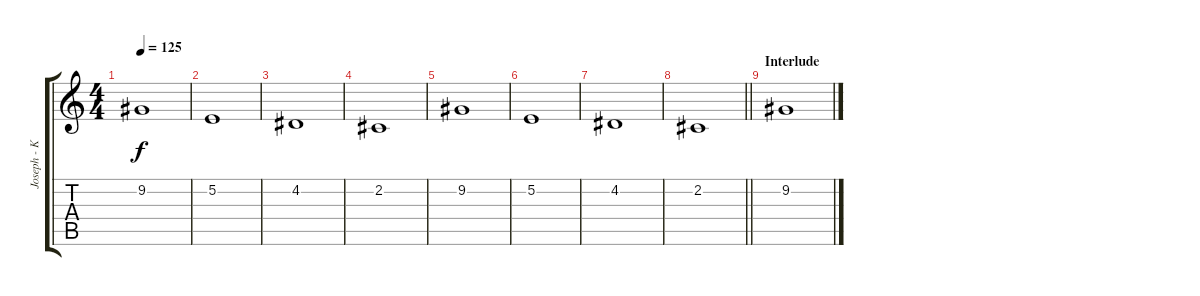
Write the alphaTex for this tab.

\track ("Joseph - Keyboard" "Joseph - K") {instrument lead1square}
\staff {score tabs}
\tuning (E4 B3 G3 D3 A2 E2) {hide}
\ts (4 4)
\tempo 125
\clef g2
\ks c
9.2.1{dy f} |
5.2.1 |
4.2.1 |
2.2.1 |
9.2.1 |
5.2.1 |
4.2.1 |
\barLineRight lightlight
2.2.1 |
\section ("" "Interlude")
9.2.1
